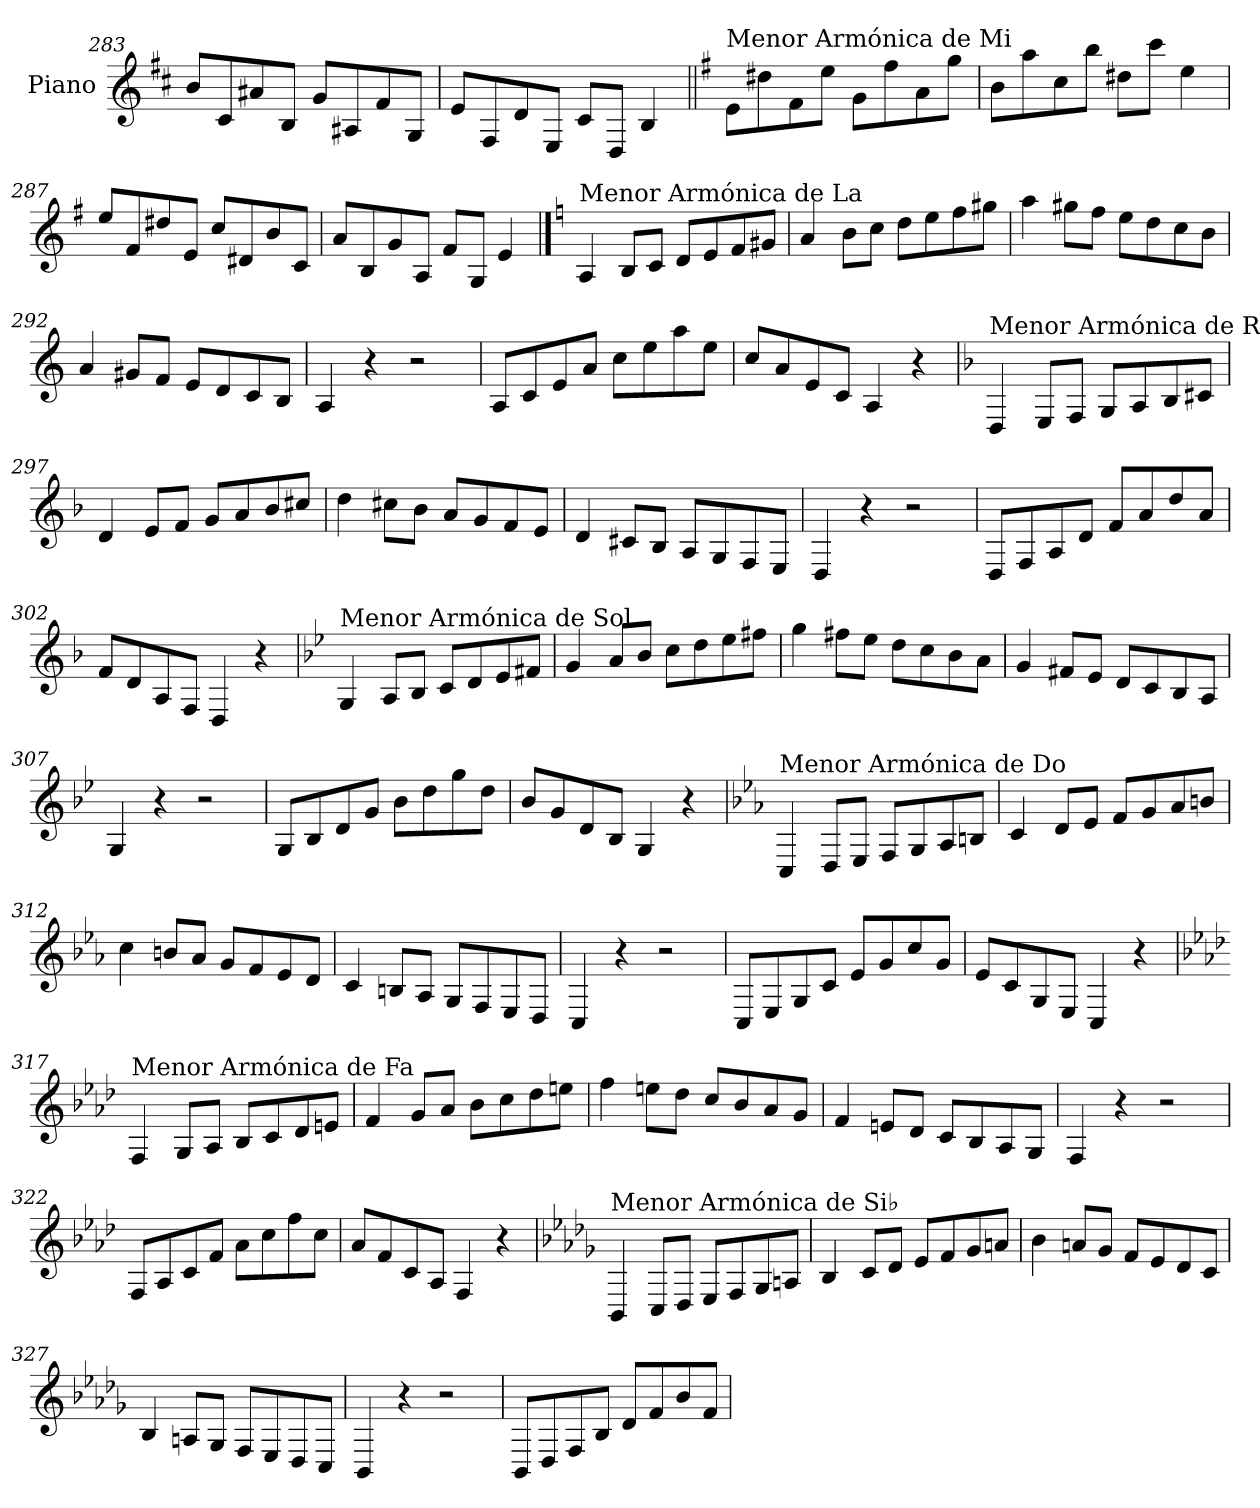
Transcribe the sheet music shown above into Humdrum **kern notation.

**kern
*part1
*staff1
*I"Piano
*I'Pno.
*clefG2
*k[f#c#]
=283
8b/L
8c#/
8a#X/
8B/J
8g/L
8A#X/
8f#/
8G/J
=284
8e/L
8F#/
8d/
8E/J
8c#/L
8D/J
4B/
!!LO:LB:g=z
=285||
*k[f#]
!LO:TX:a:t=Menor Armónica de Mi
8e\L
8dd#X\
8f#\
8ee\J
8g\L
8ff#\
8a\
8gg\J
=286
8b\L
8aa\
8cc\
8bb\J
8dd#X\L
8ccc\J
4ee\
=287
8ee/L
8f#/
8dd#X/
8e/J
8cc/L
8d#X/
8b/
8c/J
=288
8a/L
8B/
8g/
8A/J
8f#/L
8G/J
4e/
!!LO:PB:g=z
==289
*k[]
!LO:TX:a:t=Menor Armónica de La
4A/
8B/L
8c/J
8d/L
8e/
8f/
8g#X/J
=290
4a/
8b\L
8cc\J
8dd\L
8ee\
8ff\
8gg#X\J
=291
4aa\
8gg#X\L
8ff\J
8ee\L
8dd\
8cc\
8b\J
=292
4a/
8g#X/L
8f/J
8e/L
8d/
8c/
8B/J
=293
4A/
4r
2r
=294
8A/L
8c/
8e/
8a/J
8cc\L
8ee\
8aa\
8ee\J
=295
8cc/L
8a/
8e/
8c/J
4A/
4r
!!LO:LB:g=z
=296
*k[b-]
!LO:TX:a:t=Menor Armónica de Re
4D/
8E/L
8F/J
8G/L
8A/
8B-/
8c#X/J
=297
4d/
8e/L
8f/J
8g/L
8a/
8b-/
8cc#X/J
=298
4dd\
8cc#X\L
8b-\J
8a/L
8g/
8f/
8e/J
=299
4d/
8c#X/L
8B-/J
8A/L
8G/
8F/
8E/J
=300
4D/
4r
2r
=301
8D/L
8F/
8A/
8d/J
8f/L
8a/
8dd/
8a/J
=302
8f/L
8d/
8A/
8F/J
4D/
4r
!!LO:LB:g=z
=303
*k[b-e-]
!LO:TX:a:t=Menor Armónica de Sol
4G/
8A/L
8B-/J
8c/L
8d/
8e-/
8f#X/J
=304
4g/
8a/L
8b-/J
8cc\L
8dd\
8ee-\
8ff#X\J
=305
4gg\
8ff#X\L
8ee-\J
8dd\L
8cc\
8b-\
8a\J
=306
4g/
8f#X/L
8e-/J
8d/L
8c/
8B-/
8A/J
=307
4G/
4r
2r
=308
8G/L
8B-/
8d/
8g/J
8b-\L
8dd\
8gg\
8dd\J
=309
8b-/L
8g/
8d/
8B-/J
4G/
4r
!!LO:LB:g=z
=310
*k[b-e-a-]
!LO:TX:a:t=Menor Armónica de Do
4C/
8D/L
8E-/J
8F/L
8G/
8A-/
8Bn/J
=311
4c/
8d/L
8e-/J
8f/L
8g/
8a-/
8bn/J
=312
4cc\
8bn/L
8a-/J
8g/L
8f/
8e-/
8d/J
=313
4c/
8Bn/L
8A-/J
8G/L
8F/
8E-/
8D/J
=314
4C/
4r
2r
=315
8C/L
8E-/
8G/
8c/J
8e-/L
8g/
8cc/
8g/J
=316
8e-/L
8c/
8G/
8E-/J
4C/
4r
!!LO:LB:g=z
=317
*k[b-e-a-d-]
!LO:TX:a:t=Menor Armónica de Fa
4F/
8G/L
8A-/J
8B-/L
8c/
8d-/
8en/J
=318
4f/
8g/L
8a-/J
8b-\L
8cc\
8dd-\
8een\J
=319
4ff\
8een\L
8dd-\J
8cc/L
8b-/
8a-/
8g/J
=320
4f/
8en/L
8d-/J
8c/L
8B-/
8A-/
8G/J
=321
4F/
4r
2r
=322
8F/L
8A-/
8c/
8f/J
8a-\L
8cc\
8ff\
8cc\J
=323
8a-/L
8f/
8c/
8A-/J
4F/
4r
!!LO:LB:g=z
=324
*k[b-e-a-d-g-]
!LO:TX:a:t=Menor Armónica de Si♭
4BB-/
8C/L
8D-/J
8E-/L
8F/
8G-/
8An/J
=325
4B-/
8c/L
8d-/J
8e-/L
8f/
8g-/
8an/J
=326
4b-\
8an/L
8g-/J
8f/L
8e-/
8d-/
8c/J
=327
4B-/
8An/L
8G-/J
8F/L
8E-/
8D-/
8C/J
=328
4BB-/
4r
2r
=329
8BB-/L
8D-/
8F/
8B-/J
8d-/L
8f/
8b-/
8f/J
=
*-
